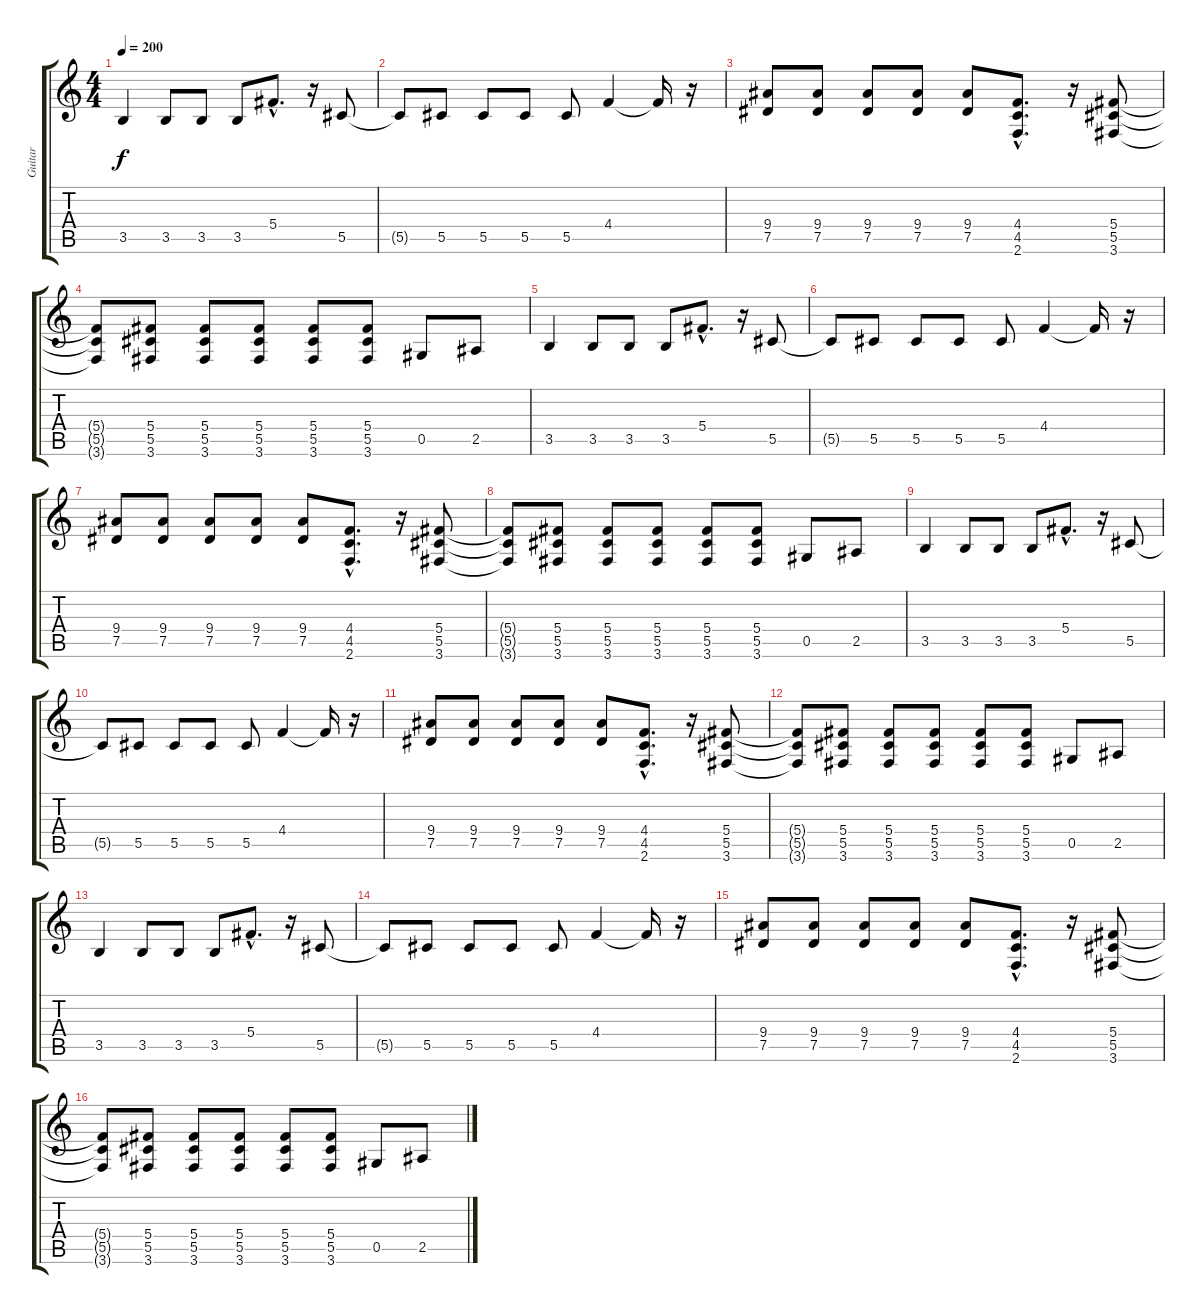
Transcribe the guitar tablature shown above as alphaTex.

\track ("Guitar" "Guitar") {instrument distortionguitar}
\staff {score tabs}
\tuning (Eb4 Bb3 Gb3 Db3 Ab2 Eb2) {hide}
\ts (4 4)
\tempo 200
\clef g2
\ks c
3.5.4{dy f} 3.5.8 3.5.8 3.5.8 5.4{hac}.8{d} r.16 5.5.8 |
5.5{t}.8 5.5.8 5.5.8 5.5.8 5.5.8 4.4.4 4.4{t}.16 r.16 |
(9.4 7.5).8 (9.4 7.5).8 (9.4 7.5).8 (9.4 7.5).8 (9.4 7.5).8 (4.4{hac} 4.5{hac} 2.6{hac}).8{d} r.16 (5.4 5.5 3.6).8 |
(5.4{t} 5.5{t} 3.6{t}).8 (5.4 5.5 3.6).8 (5.4 5.5 3.6).8 (5.4 5.5 3.6).8 (5.4 5.5 3.6).8 (5.4 5.5 3.6).8 0.5.8 2.5.8 |
3.5.4 3.5.8 3.5.8 3.5.8 5.4{hac}.8{d} r.16 5.5.8 |
5.5{t}.8 5.5.8 5.5.8 5.5.8 5.5.8 4.4.4 4.4{t}.16 r.16 |
(9.4 7.5).8 (9.4 7.5).8 (9.4 7.5).8 (9.4 7.5).8 (9.4 7.5).8 (4.4{hac} 4.5{hac} 2.6{hac}).8{d} r.16 (5.4 5.5 3.6).8 |
(5.4{t} 5.5{t} 3.6{t}).8 (5.4 5.5 3.6).8 (5.4 5.5 3.6).8 (5.4 5.5 3.6).8 (5.4 5.5 3.6).8 (5.4 5.5 3.6).8 0.5.8 2.5.8 |
3.5.4 3.5.8 3.5.8 3.5.8 5.4{hac}.8{d} r.16 5.5.8 |
5.5{t}.8 5.5.8 5.5.8 5.5.8 5.5.8 4.4.4 4.4{t}.16 r.16 |
(9.4 7.5).8 (9.4 7.5).8 (9.4 7.5).8 (9.4 7.5).8 (9.4 7.5).8 (4.4{hac} 4.5{hac} 2.6{hac}).8{d} r.16 (5.4 5.5 3.6).8 |
(5.4{t} 5.5{t} 3.6{t}).8 (5.4 5.5 3.6).8 (5.4 5.5 3.6).8 (5.4 5.5 3.6).8 (5.4 5.5 3.6).8 (5.4 5.5 3.6).8 0.5.8 2.5.8 |
3.5.4 3.5.8 3.5.8 3.5.8 5.4{hac}.8{d} r.16 5.5.8 |
5.5{t}.8 5.5.8 5.5.8 5.5.8 5.5.8 4.4.4 4.4{t}.16 r.16 |
(9.4 7.5).8 (9.4 7.5).8 (9.4 7.5).8 (9.4 7.5).8 (9.4 7.5).8 (4.4{hac} 4.5{hac} 2.6{hac}).8{d} r.16 (5.4 5.5 3.6).8 |
(5.4{t} 5.5{t} 3.6{t}).8 (5.4 5.5 3.6).8 (5.4 5.5 3.6).8 (5.4 5.5 3.6).8 (5.4 5.5 3.6).8 (5.4 5.5 3.6).8 0.5.8 2.5.8
